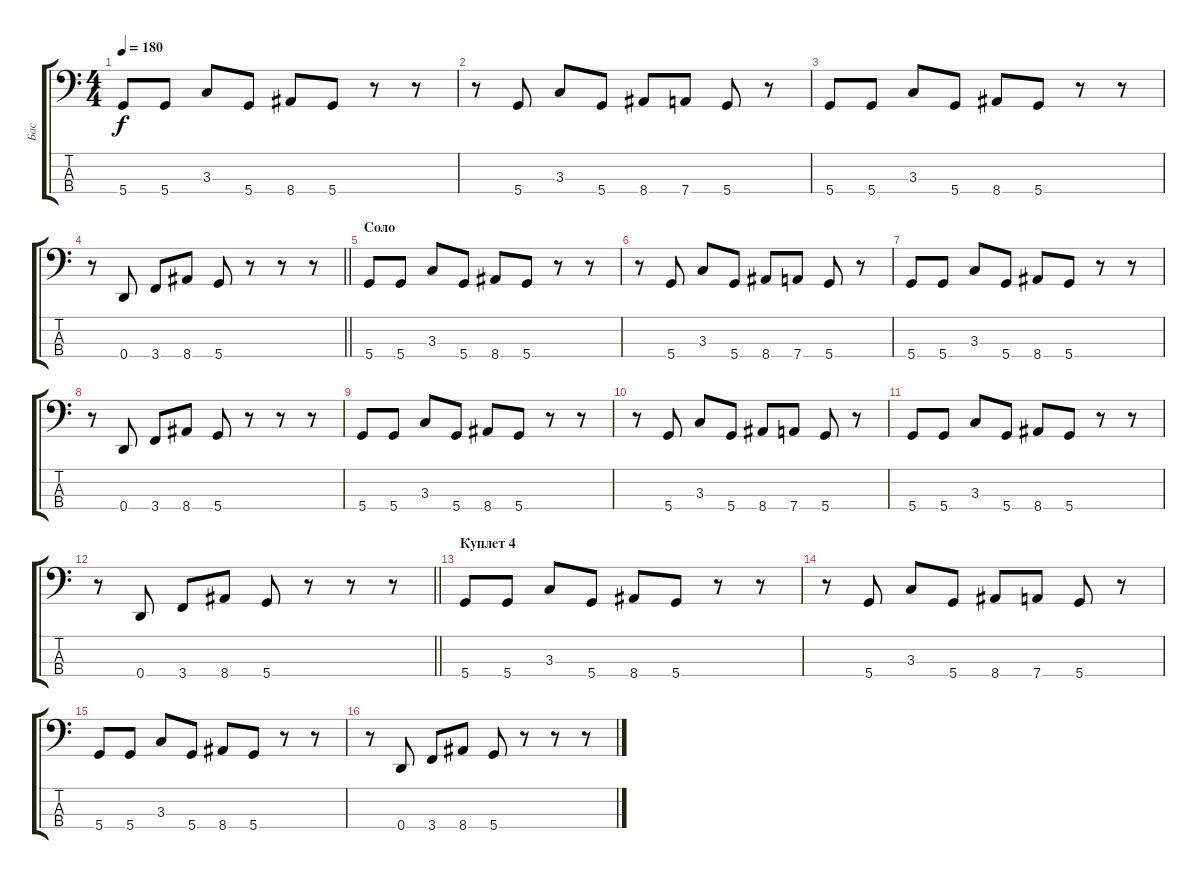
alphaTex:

\track ("Бас" "Бас") {instrument electricbasspick}
\staff {score tabs}
\tuning (G2 D2 A1 D1) {hide}
\ts (4 4)
\tempo 180
\clef f4
\ks c
5.4.8{dy f} 5.4.8 3.3.8 5.4.8 8.4.8 5.4.8 r.8 r.8 |
r.8 5.4.8 3.3.8 5.4.8 8.4.8 7.4.8 5.4.8 r.8 |
5.4.8 5.4.8 3.3.8 5.4.8 8.4.8 5.4.8 r.8 r.8 |
\barLineRight lightlight
r.8 0.4.8 3.4.8 8.4.8 5.4.8 r.8 r.8 r.8 |
\section ("" "Соло")
5.4.8 5.4.8 3.3.8 5.4.8 8.4.8 5.4.8 r.8 r.8 |
r.8 5.4.8 3.3.8 5.4.8 8.4.8 7.4.8 5.4.8 r.8 |
5.4.8 5.4.8 3.3.8 5.4.8 8.4.8 5.4.8 r.8 r.8 |
r.8 0.4.8 3.4.8 8.4.8 5.4.8 r.8 r.8 r.8 |
5.4.8 5.4.8 3.3.8 5.4.8 8.4.8 5.4.8 r.8 r.8 |
r.8 5.4.8 3.3.8 5.4.8 8.4.8 7.4.8 5.4.8 r.8 |
5.4.8 5.4.8 3.3.8 5.4.8 8.4.8 5.4.8 r.8 r.8 |
\barLineRight lightlight
r.8 0.4.8 3.4.8 8.4.8 5.4.8 r.8 r.8 r.8 |
\section ("" "Куплет 4")
5.4.8 5.4.8 3.3.8 5.4.8 8.4.8 5.4.8 r.8 r.8 |
r.8 5.4.8 3.3.8 5.4.8 8.4.8 7.4.8 5.4.8 r.8 |
5.4.8 5.4.8 3.3.8 5.4.8 8.4.8 5.4.8 r.8 r.8 |
r.8 0.4.8 3.4.8 8.4.8 5.4.8 r.8 r.8 r.8
